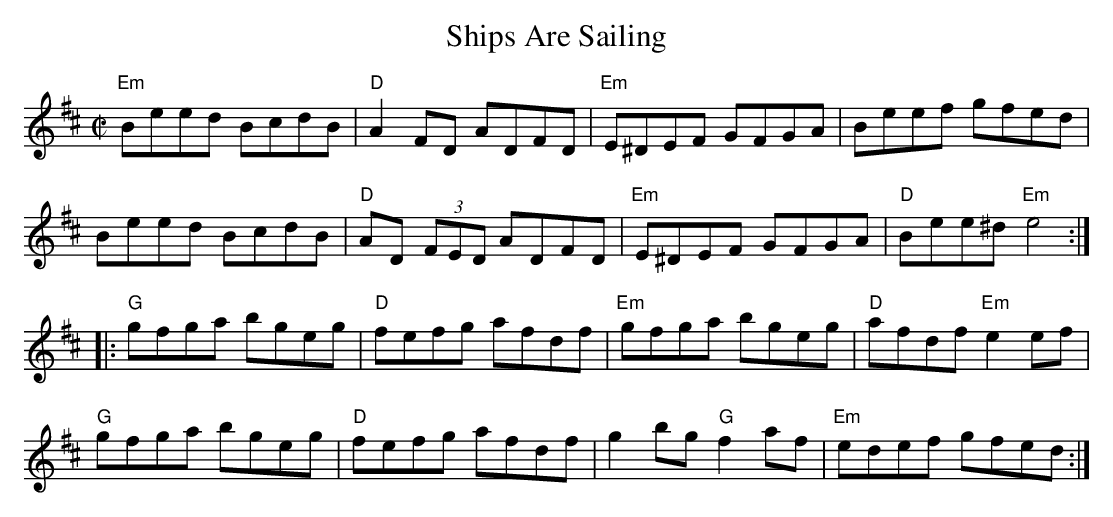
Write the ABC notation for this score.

X:1
T:Ships Are Sailing
Q:160
M:C|
L:1/8
K:D
"Em"Beed BcdB|"D"A2FD ADFD|"Em"E^DEF GFGA|Beef gfed|!
Beed BcdB|"D"AD (3FED ADFD|"Em"E^DEF GFGA|"D"Bee^d "Em"e4:|!
|:"G"gfga bgeg|"D"fefg afdf|"Em"gfga bgeg|"D"afdf "Em"e2ef|!
"G"gfga bgeg|"D"fefg afdf|g2bg "G"f2af|"Em"edef gfed:|!
